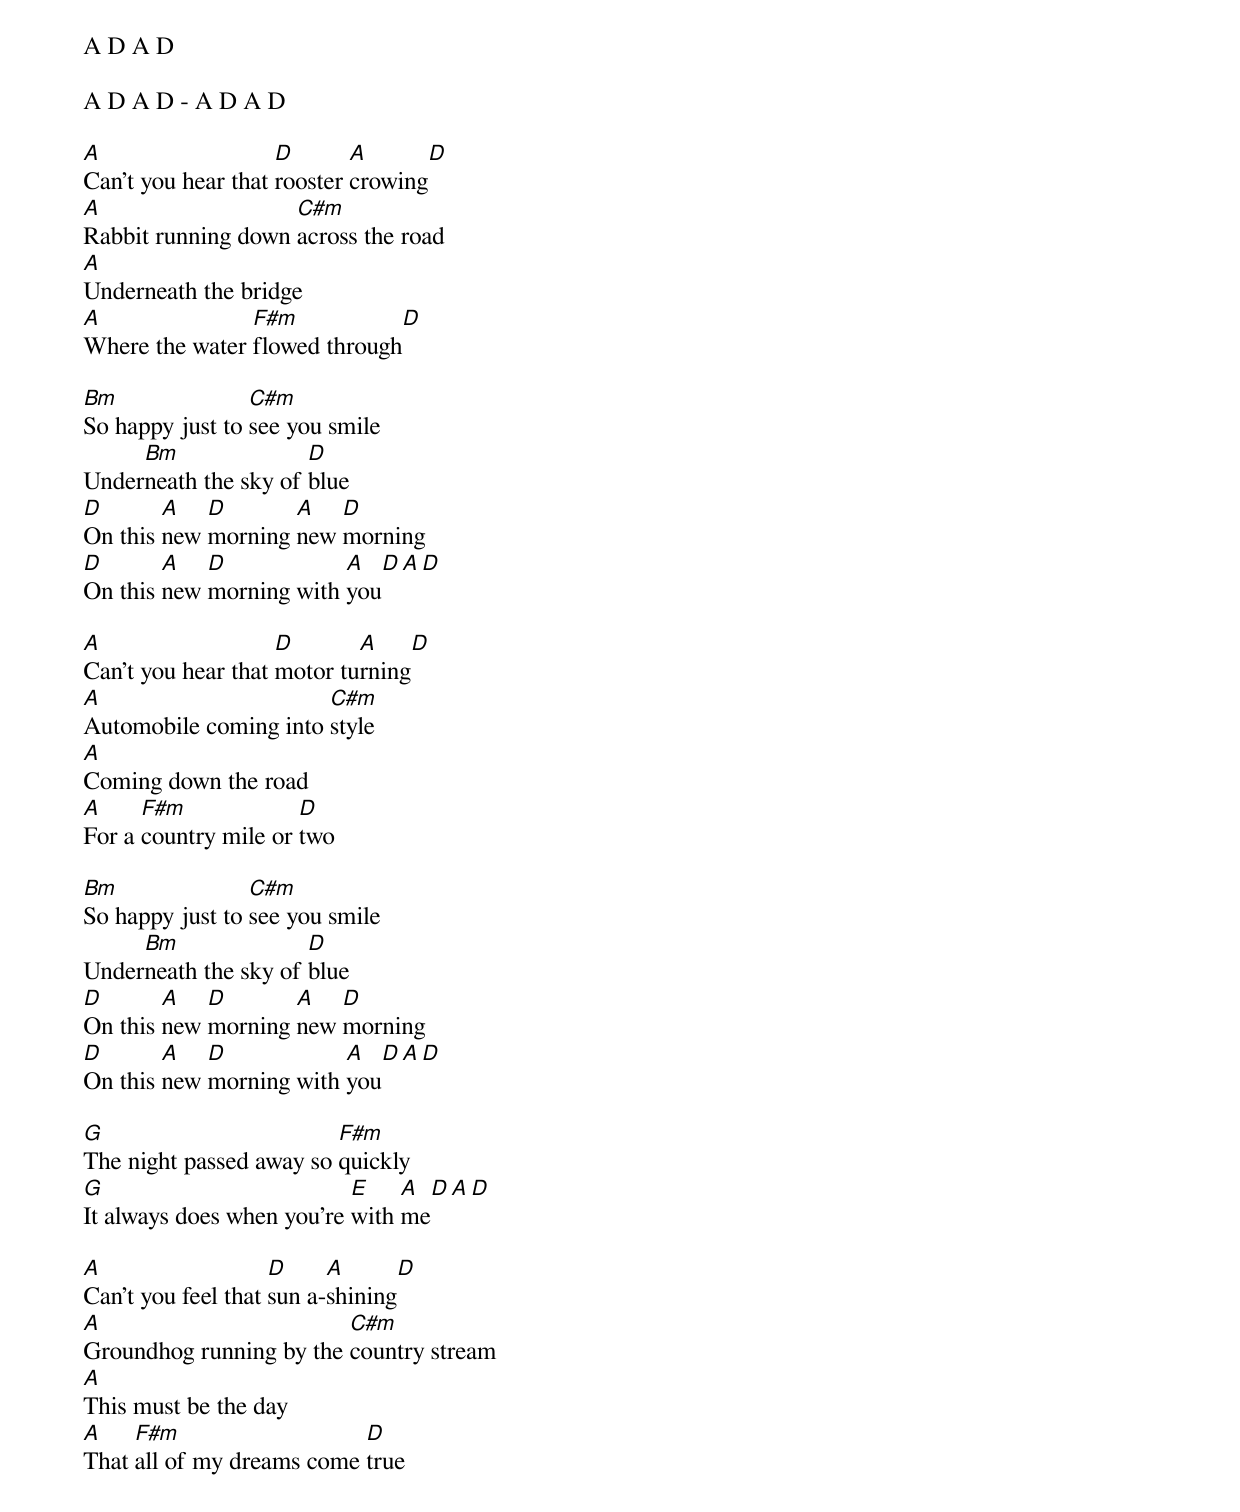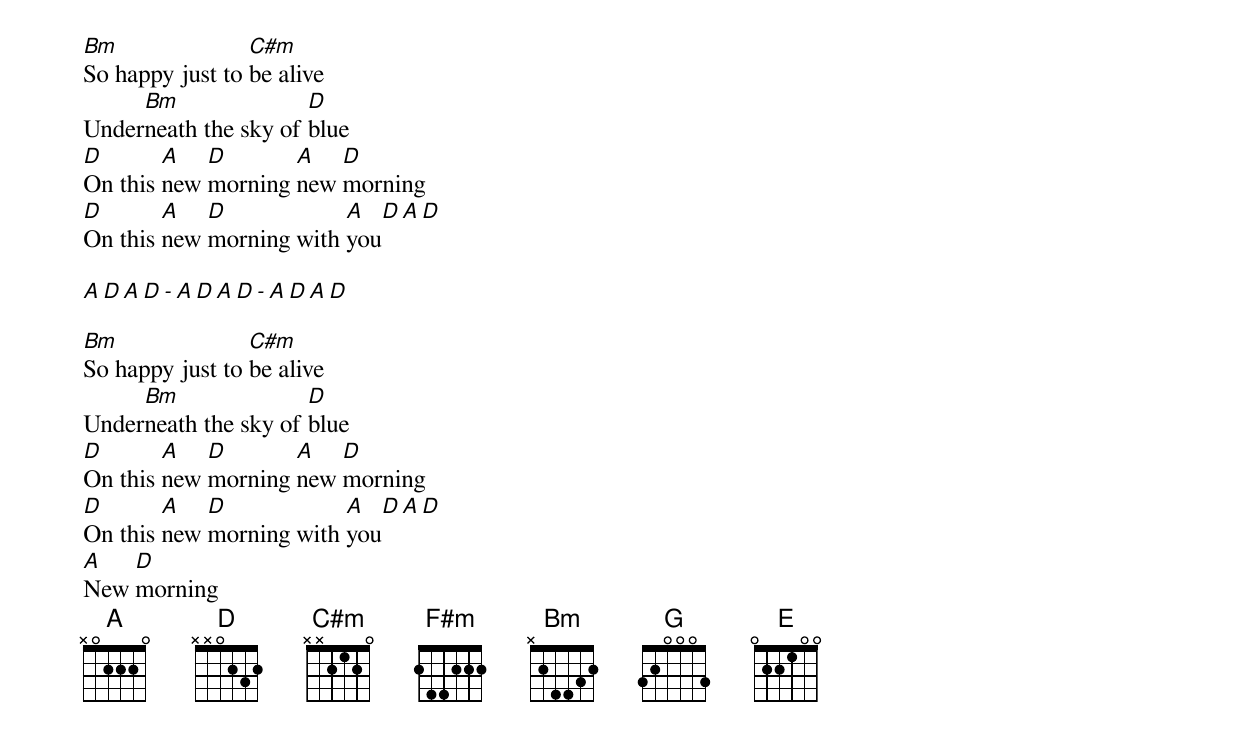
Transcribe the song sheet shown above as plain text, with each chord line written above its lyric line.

A D A D

A D A D - A D A D

A                   D       A      D
Can't you hear that rooster crowing
A                   C#m
Rabbit running down across the road
A
Underneath the bridge
A               F#m           D
Where the water flowed through

Bm               C#m
So happy just to see you smile
     Bm               D
Underneath the sky of blue
D       A   D       A   D
On this new morning new morning
D       A   D            A   D   A   D
On this new morning with you

A                   D       A     D
Can't you hear that motor turning
A                      C#m
Automobile coming into style
A
Coming down the road
A     F#m             D
For a country mile or two

Bm               C#m
So happy just to see you smile
     Bm               D
Underneath the sky of blue
D       A   D       A   D
On this new morning new morning
D       A   D            A   D   A   D
On this new morning with you

G                        F#m
The night passed away so quickly
G                          E    A   D   A   D
It always does when you're with me

A                   D     A      D
Can't you feel that sun a-shining
A                        C#m
Groundhog running by the country stream
A
This must be the day
A    F#m                   D
That all of my dreams come true

Bm               C#m
So happy just to be alive
     Bm               D
Underneath the sky of blue
D       A   D       A   D
On this new morning new morning
D       A   D            A   D   A   D
On this new morning with you

A D A D - A D A D - A D A D

Bm               C#m
So happy just to be alive
     Bm               D
Underneath the sky of blue
D       A   D       A   D
On this new morning new morning
D       A   D            A   D   A   D
On this new morning with you
A   D
New morning
